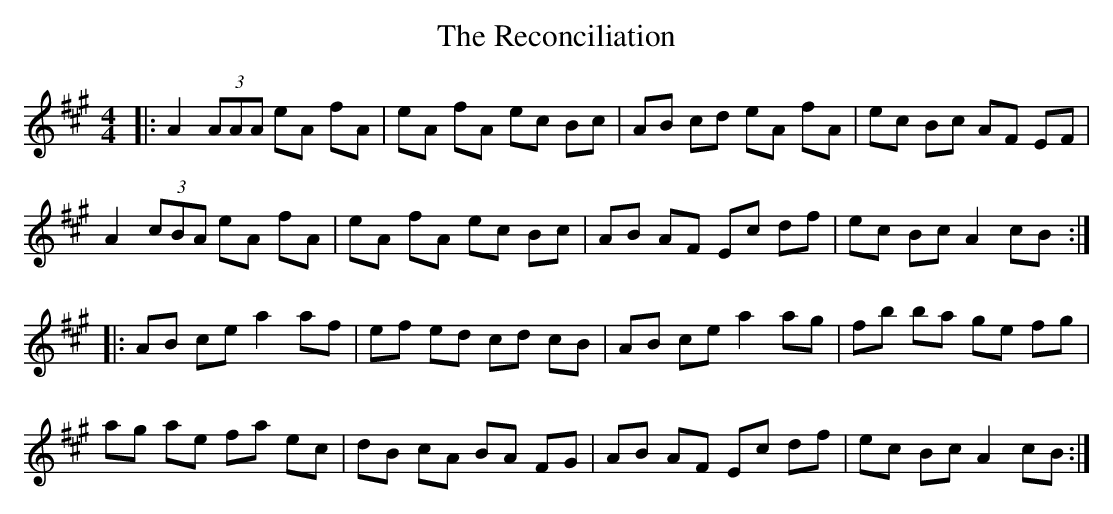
X:1
T: The Reconciliation
M: 4/4
L: 1/8
K: Amaj
|:A2 (3AAA eA fA|eA fA ec Bc|AB cd eA fA|ec Bc AF EF|
A2 (3cBA eA fA|eA fA ec Bc|AB AF Ec df|ec Bc A2 cB:|
|:AB ce a2 af|ef ed cd cB|AB ce a2 ag|fb ba ge fg|
ag ae fa ec|dB cA BA FG|AB AF Ec df|ec Bc A2 cB:|
